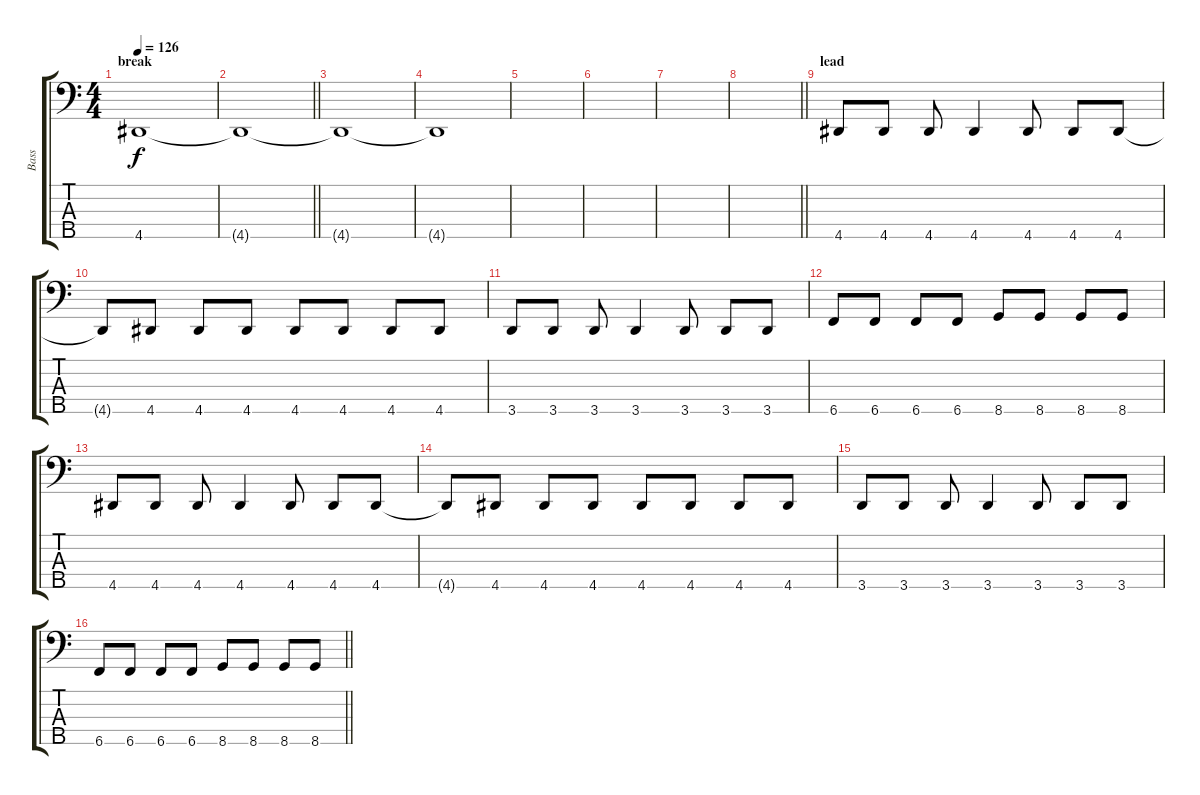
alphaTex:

\track ("Bass" "Bass") {instrument electricbassfinger}
\staff {score tabs}
\tuning (G2 D2 A1 E1 B0) {hide}
\ts (4 4)
\section ("" "break")
\tempo 126
\clef f4
\ks c
4.5.1{dy f volume 0} |
\barLineRight lightlight
4.5{t}.1 |
4.5{t}.1 |
4.5{t}.1 |
|
|
|
\barLineRight lightlight
|
\section ("" "lead")
4.5.8{volume 13} 4.5.8 4.5.8 4.5.4 4.5.8 4.5.8 4.5.8 |
4.5{t}.8 4.5.8 4.5.8 4.5.8 4.5.8 4.5.8 4.5.8 4.5.8 |
3.5.8 3.5.8 3.5.8 3.5.4 3.5.8 3.5.8 3.5.8 |
6.5.8 6.5.8 6.5.8 6.5.8 8.5.8 8.5.8 8.5.8 8.5.8 |
4.5.8 4.5.8 4.5.8 4.5.4 4.5.8 4.5.8 4.5.8 |
4.5{t}.8 4.5.8 4.5.8 4.5.8 4.5.8 4.5.8 4.5.8 4.5.8 |
3.5.8 3.5.8 3.5.8 3.5.4 3.5.8 3.5.8 3.5.8 |
\barLineRight lightlight
6.5.8 6.5.8 6.5.8 6.5.8 8.5.8 8.5.8 8.5.8 8.5.8
